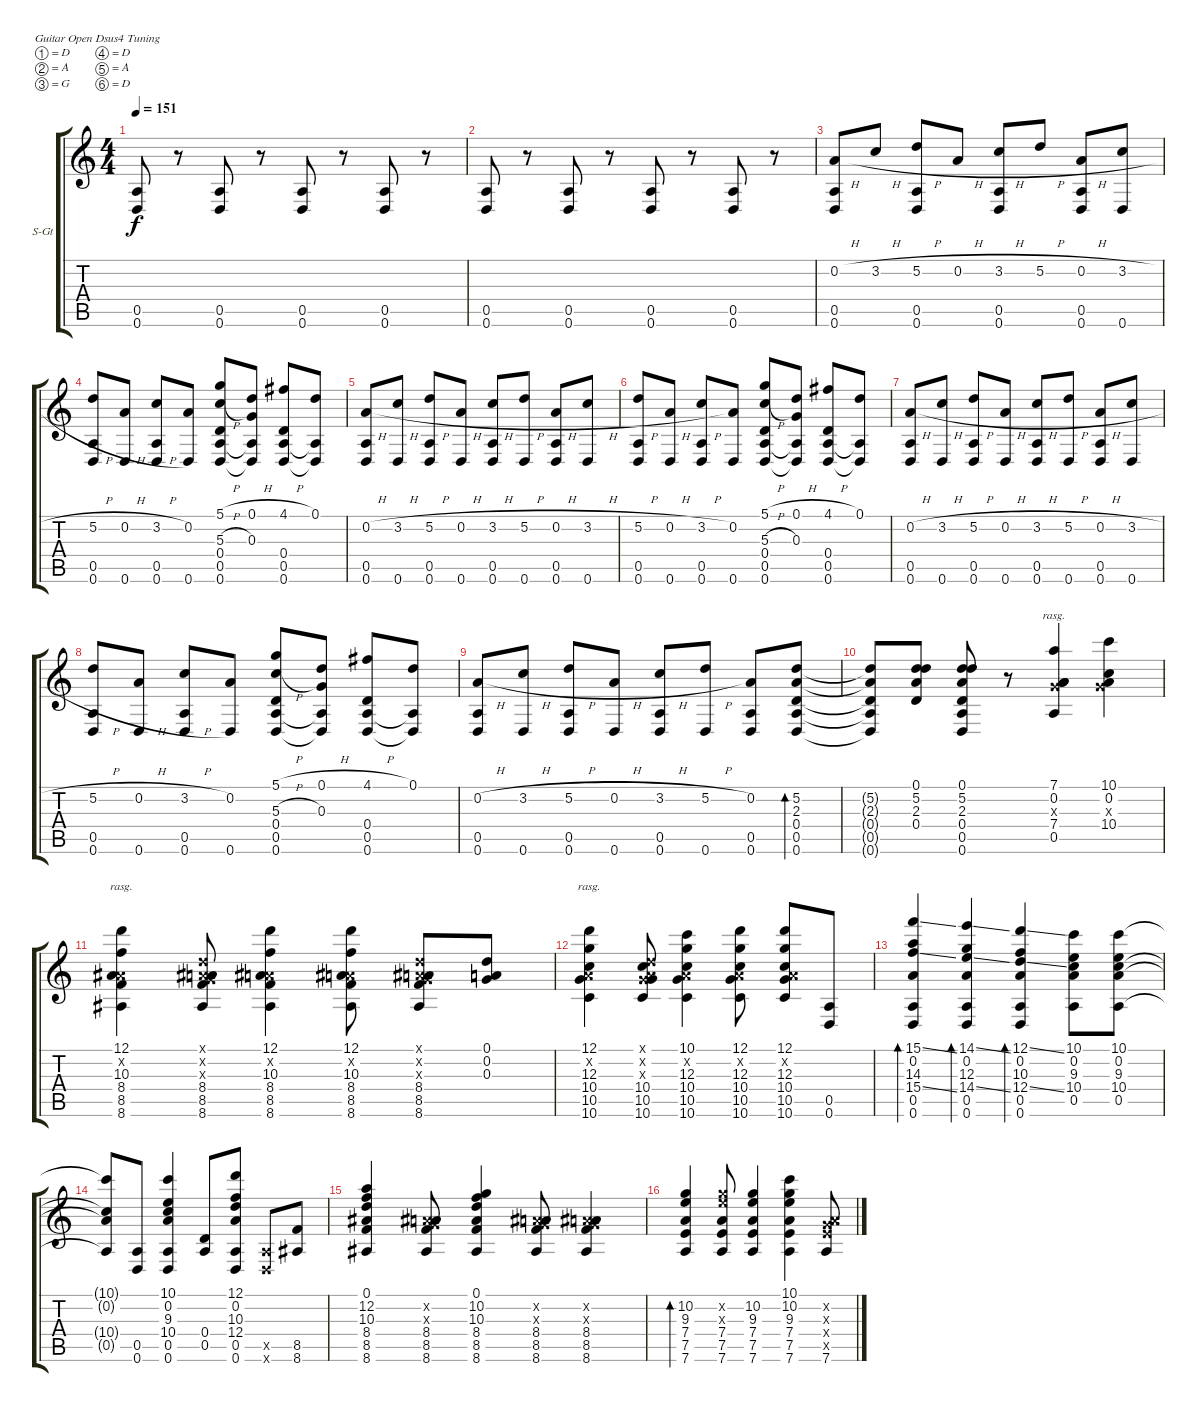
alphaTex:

\defaultSystemsLayout 4
\bracketExtendMode groupsimilarinstruments
\firstSystemTrackNameOrientation horizontal
\otherSystemsTrackNameOrientation horizontal
\track ("Steel Guitar" "S-Gt") {instrument acousticguitarsteel}
\staff {score tabs}
\tuning (D4 A3 G3 D3 A2 D2)
\ts (4 4)
\tempo 151
\clef g2
\ks c
(0.5 0.6).8{dy f instrument acousticguitarsteel} r.8 (0.5 0.6).8 r.8 (0.5 0.6).8 r.8 (0.5 0.6).8 r.8 |
(0.5 0.6).8 r.8 (0.5 0.6).8 r.8 (0.5 0.6).8 r.8 (0.5 0.6).8 r.8 |
(0.2{h} 0.5 0.6).8 3.2{h}.8 (5.2{h} 0.5 0.6).8 0.2{h}.8 (3.2{h} 0.5 0.6).8 5.2{h}.8 (0.2{h} 0.5 0.6).8 (3.2{h} 0.6).8 |
(5.2{h} 0.5 0.6).8 (0.2{h} 0.6).8 (3.2{h} 0.5 0.6).8 (0.2 0.6).8 (5.1{h} 5.3{h} 0.4 0.5 0.6).8 (0.1{h} 0.3 0.5{t} 0.6{t}).8 (4.1{h} 0.4 0.5 0.6).8 (0.1 0.5{t} 0.6{t}).8 |
(0.2{h} 0.5 0.6).8 (3.2{h} 0.6).8 (5.2{h} 0.5 0.6).8 (0.2{h} 0.6).8 (3.2{h} 0.5 0.6).8 (5.2{h} 0.6).8 (0.2{h} 0.5 0.6).8 (3.2{h} 0.6).8 |
(5.2{h} 0.5 0.6).8 (0.2{h} 0.6).8 (3.2{h} 0.5 0.6).8 (0.2 0.6).8 (5.1{h} 5.3{h} 0.4 0.5 0.6).8 (0.1{h} 0.3 0.5{t} 0.6{t}).8 (4.1{h} 0.4 0.5 0.6).8 (0.1 0.5{t} 0.6{t}).8 |
(0.2{h} 0.5 0.6).8 (3.2{h} 0.6).8 (5.2{h} 0.5 0.6).8 (0.2{h} 0.6).8 (3.2{h} 0.5 0.6).8 (5.2{h} 0.6).8 (0.2{h} 0.5 0.6).8 (3.2{h} 0.6).8 |
(5.2{h} 0.5 0.6).8 (0.2{h} 0.6).8 (3.2{h} 0.5 0.6).8 (0.2 0.6).8 (5.1{h} 5.3{h} 0.4 0.5 0.6).8 (0.1{h} 0.3 0.5{t} 0.6{t}).8 (4.1{h} 0.4 0.5 0.6).8 (0.1 0.5{t} 0.6{t}).8 |
(0.2{h} 0.5 0.6).8 (3.2{h} 0.6).8 (5.2{h} 0.5 0.6).8 (0.2{h} 0.6).8 (3.2{h} 0.5 0.6).8 (5.2{h} 0.6).8 (0.2 0.5 0.6).8 (5.2 2.3 0.4 0.5 0.6).8{bd 120} |
(5.2{t} 2.3{t} 0.4{t} 0.5{t} 0.6{t}).8 (0.1 5.2 2.3 0.4).8 (0.1 5.2 2.3 0.4 0.5 0.6).8 r.8 (7.1 0.2 0.3{x} 7.4 0.5).4{rasg amianapaest} (10.1 0.2 0.3{x} 10.4).4 |
(12.1 0.2{x} 10.3 8.4 8.5 8.6).4{rasg amianapaest} (0.1{x} 0.2{x} 0.3{x} 8.4 8.5 8.6).8 (12.1 0.2{x} 10.3 8.4 8.5 8.6).4 (12.1 0.2{x} 10.3 8.4 8.5 8.6).8 (0.1{x} 0.2{x} 0.3{x} 8.4 8.5 8.6).8 (0.1 0.2 0.3).8 |
(12.1 0.2{x} 12.3 10.4 10.5 10.6).4{rasg amianapaest} (0.1{x} 0.2{x} 0.3{x} 10.4 10.5 10.6).8 (10.1 0.2{x} 12.3 10.4 10.5 10.6).4 (12.1 0.2{x} 12.3 10.4 10.5 10.6).8 (12.1 0.2{x} 12.3 10.4 10.5 10.6).8 (0.5 0.6).8 |
(15.1{ss} 0.2 14.3 15.4{ss} 0.5 0.6).4{bd 60} (14.1{ss} 0.2 12.3 14.4{ss} 0.5 0.6).4{bd 60} (12.1{ss} 0.2 10.3 12.4{ss} 0.5 0.6).4{bd 60} (10.1 0.2 9.3 10.4 0.5).8 (10.1 0.2 9.3 10.4 0.5).8 |
(10.1{t} 0.2{t} 10.4{t} 0.5{t}).8 (0.5 0.6).8 (10.1 0.2 9.3 10.4 0.5 0.6).4 (0.4 0.5).8 (12.1 0.2 10.3 12.4 0.5 0.6).8 (0.5{x} 0.6{x}).8 (8.5 8.6).8 |
(0.1 12.2 10.3 8.4 8.5 8.6).4 (0.2{x} 0.3{x} 8.4 8.5 8.6).8 (0.1 10.2 10.3 8.4 8.5 8.6).4 (0.2{x} 0.3{x} 8.4 8.5 8.6).8 (0.2{x} 0.3{x} 8.4 8.5 8.6).4 |
(10.2 9.3 7.4 7.5 7.6).4{bd 60} (10.2{x} 9.3{x} 7.4 7.5 7.6).8 (10.2 9.3 7.4 7.5 7.6).4 (10.1 10.2 9.3 7.4 7.5 7.6).4 (0.2{x} 0.3{x} 7.4{x} 7.5{x} 7.6).8
